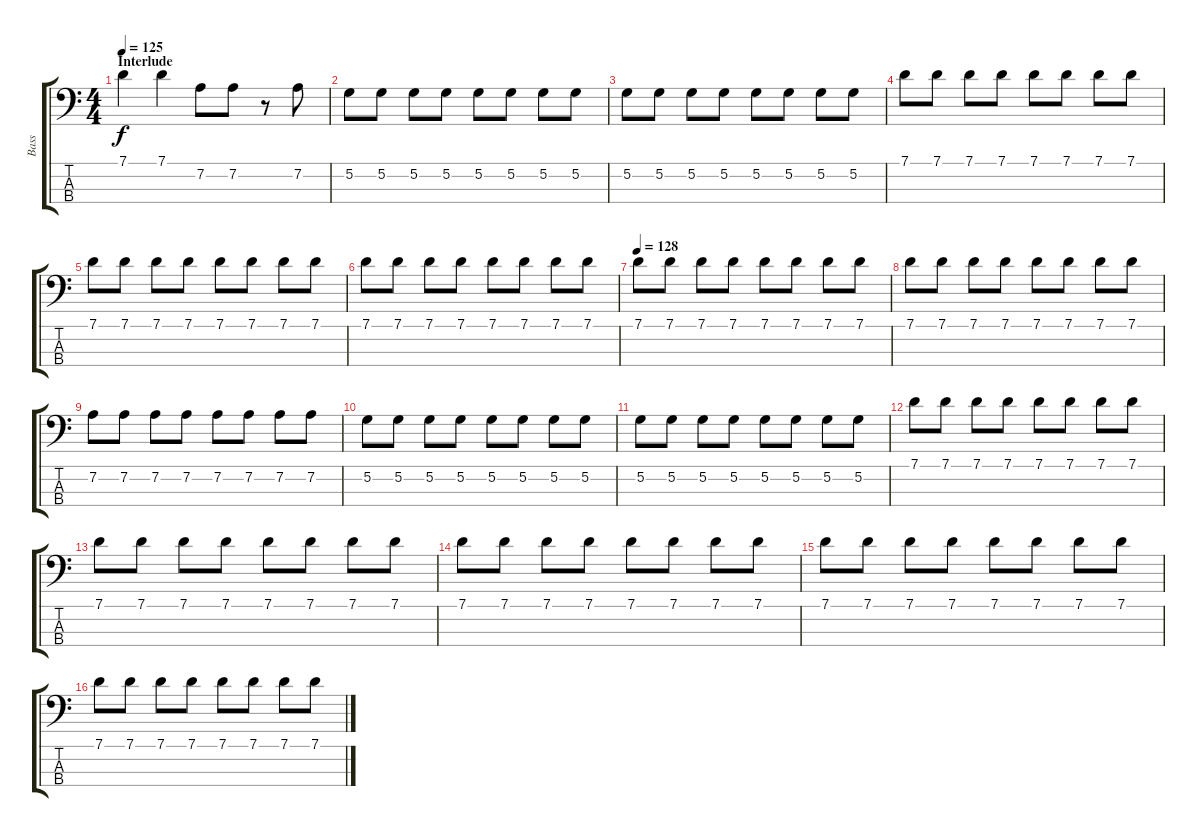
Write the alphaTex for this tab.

\track ("Bass" "Bass") {instrument electricbassfinger}
\staff {score tabs}
\tuning (G2 D2 A1 E1) {hide}
\ts (4 4)
\section ("" "Interlude")
\tempo 125
\clef f4
\ks c
7.1.4{dy f} 7.1.4 7.2.8 7.2.8 r.8 7.2.8 |
5.2.8 5.2.8 5.2.8 5.2.8 5.2.8 5.2.8 5.2.8 5.2.8 |
5.2.8 5.2.8 5.2.8 5.2.8 5.2.8 5.2.8 5.2.8 5.2.8 |
7.1.8 7.1.8 7.1.8 7.1.8 7.1.8 7.1.8 7.1.8 7.1.8 |
7.1.8 7.1.8 7.1.8 7.1.8 7.1.8 7.1.8 7.1.8 7.1.8 |
7.1.8 7.1.8 7.1.8 7.1.8 7.1.8 7.1.8 7.1.8 7.1.8 |
\tempo 128
7.1.8 7.1.8 7.1.8 7.1.8 7.1.8 7.1.8 7.1.8 7.1.8 |
7.1.8 7.1.8 7.1.8 7.1.8 7.1.8 7.1.8 7.1.8 7.1.8 |
7.2.8 7.2.8 7.2.8 7.2.8 7.2.8 7.2.8 7.2.8 7.2.8 |
5.2.8 5.2.8 5.2.8 5.2.8 5.2.8 5.2.8 5.2.8 5.2.8 |
5.2.8 5.2.8 5.2.8 5.2.8 5.2.8 5.2.8 5.2.8 5.2.8 |
7.1.8 7.1.8 7.1.8 7.1.8 7.1.8 7.1.8 7.1.8 7.1.8 |
7.1.8 7.1.8 7.1.8 7.1.8 7.1.8 7.1.8 7.1.8 7.1.8 |
7.1.8 7.1.8 7.1.8 7.1.8 7.1.8 7.1.8 7.1.8 7.1.8 |
7.1.8 7.1.8 7.1.8 7.1.8 7.1.8 7.1.8 7.1.8 7.1.8 |
7.1.8 7.1.8 7.1.8 7.1.8 7.1.8 7.1.8 7.1.8 7.1.8
